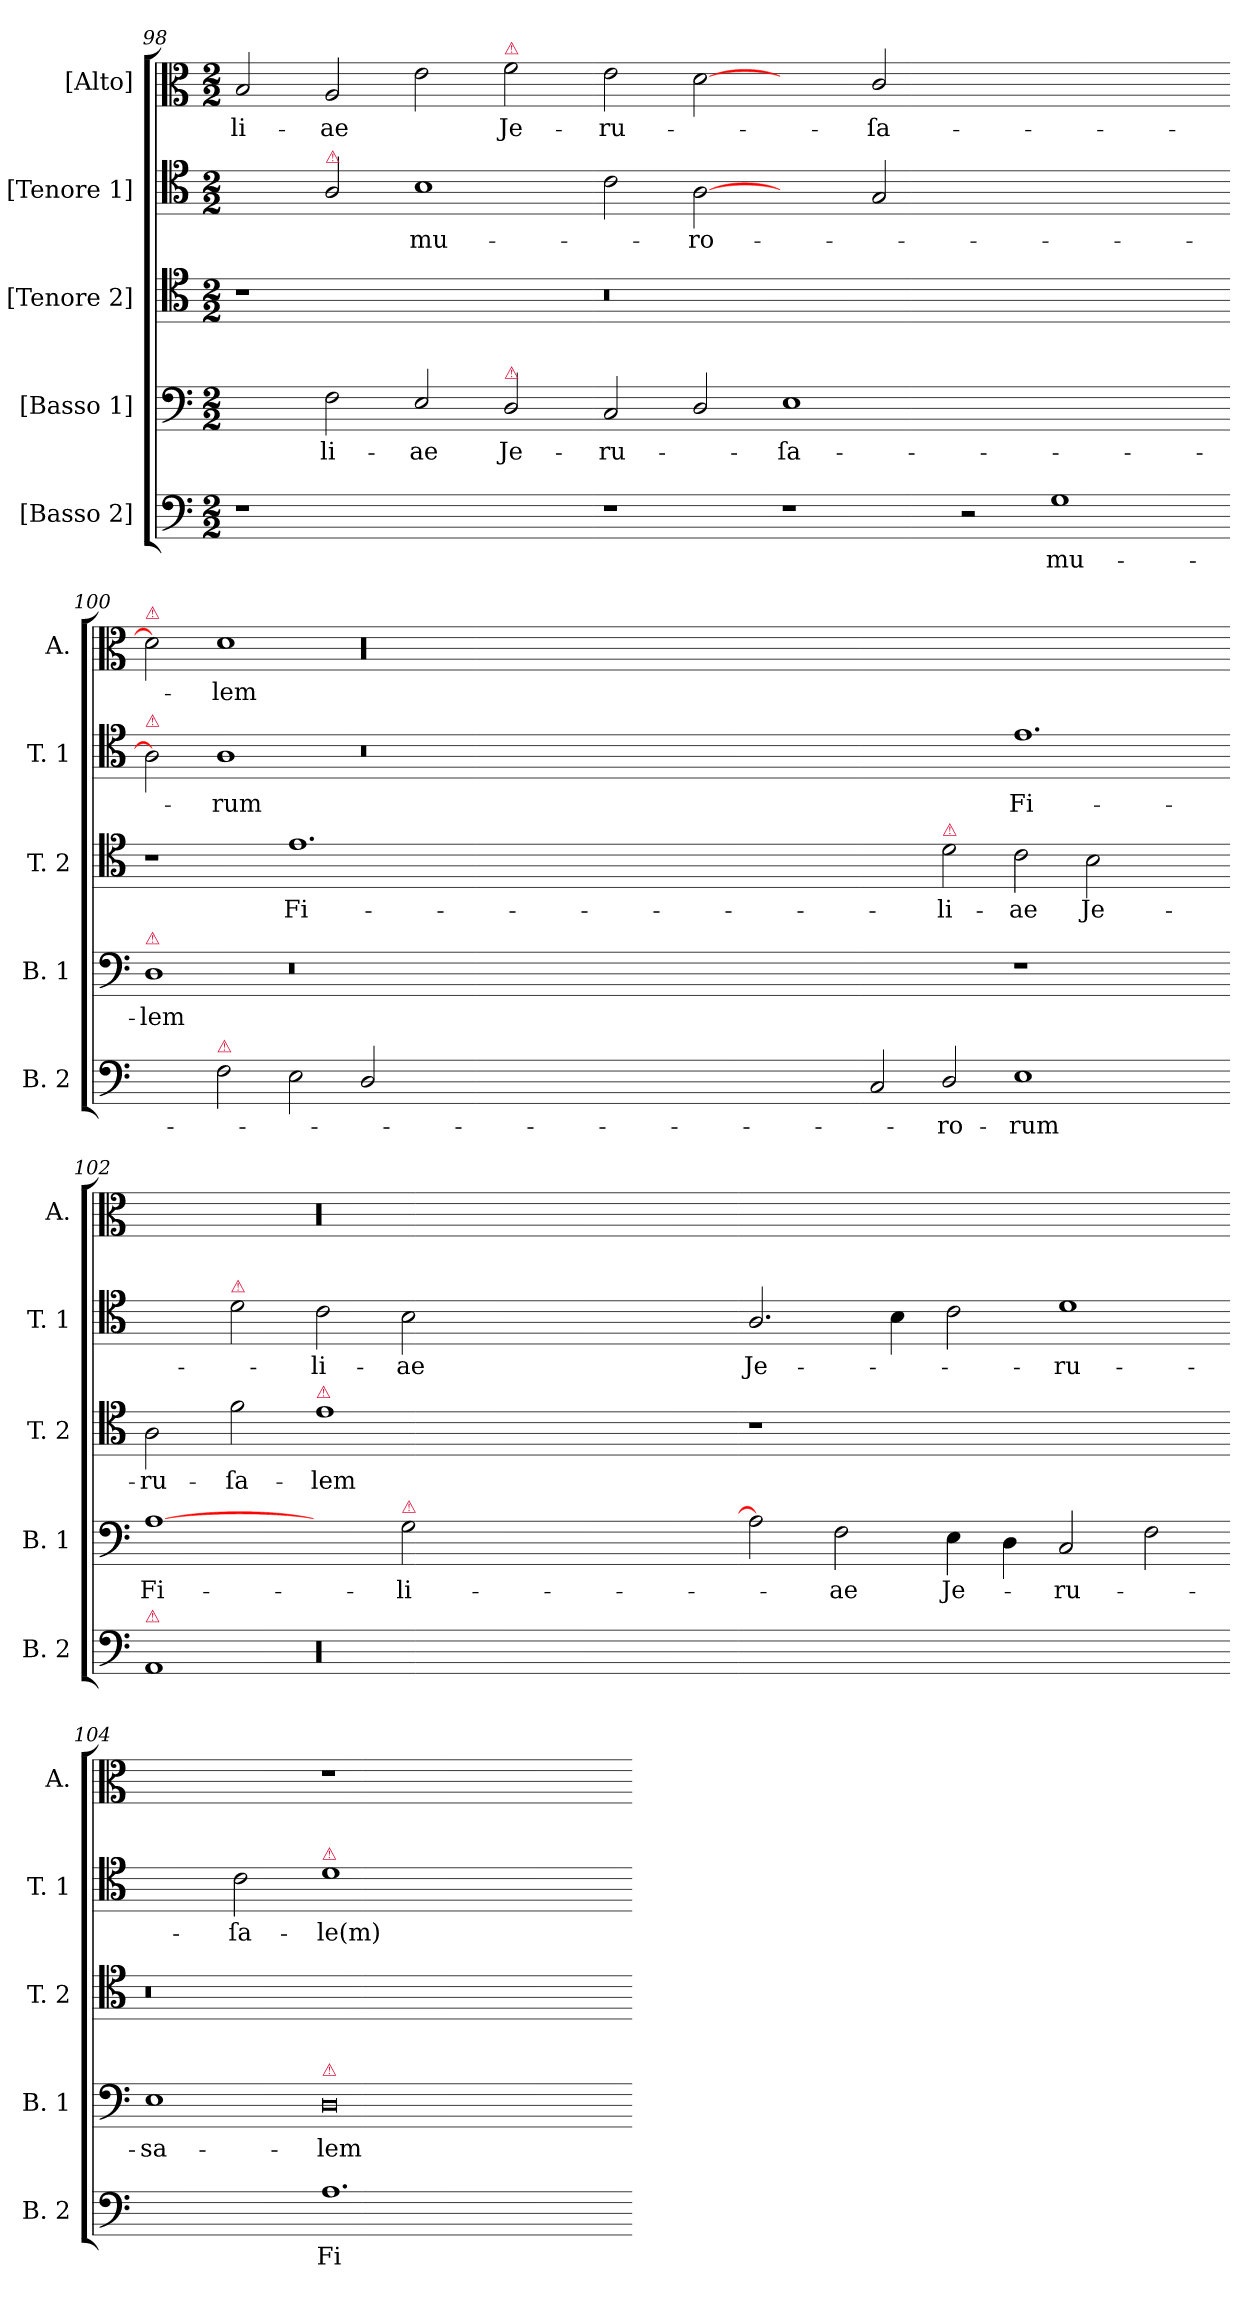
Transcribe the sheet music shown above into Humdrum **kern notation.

**kern	**text	**kern	**text	**kern	**text	**kern	**text	**kern	**text
*part5	*part5	*part4	*part4	*part3	*part3	*part2	*part2	*part1	*part1
*staff5	*staff5	*staff4	*staff4	*staff3	*staff3	*staff2	*staff2	*staff1	*staff1
*I"[Basso 2]	*	*I"[Basso 1]	*	*I"[Tenore 2]	*	*I"[Tenore 1]	*	*I"[Alto]	*
*I'B. 2	*	*I'B. 1	*	*I'T. 2	*	*I'T. 1	*	*I'A.	*
*clefF4	*	*clefF4	*	*clefC4	*	*clefC4	*	*clefC3	*
*k[]	*	*k[]	*	*k[]	*	*k[]	*	*k[]	*
*M2/2	*	*M2/2	*	*M2/2	*	*M2/2	*	*M2/2	*
=98	=98	=98	=98	=98	=98	=98	=98	=98	=98
1r	.	2ryy	.	1r	.	2ryy	.	2B/	-li-
!	!	!	!	!	!	!LO:TX:a:color=crimson:t=⚠	!	!	!
.	.	2F\	-li-	.	.	2A/	.	2A/	-ae
1ryy	.	2E/	-ae	1ryy	.	1B\	mu-	2e\	.
!	!	!	!	!	!	!	!	!LO:TX:a:color=crimson:t=⚠	!
!	!	!LO:TX:a:color=crimson:t=⚠	!	!	!	!	!	!	!
.	.	2D/	Je-	.	.	.	.	2f\	Je-
=99-	=99-	=99-	=99-	=99-	=99-	=99-	=99-	=99-	=99-
1r	.	2C/	-ru-	0.r	.	2c\	.	2e\	-ru-
.	.	2D/	.	.	.	[2A\	-ro-	[2d\	.
1r	.	1E\	-ſa-	.	.	2ryy	.	2ryy	.
.	.	.	.	.	.	2G/	.	2c/	-ſa-
2r	.	1.ryy	.	.	.	1.ryy	.	1.ryy	.
1G\	mu-	.	.	.	.	.	.	.	.
.	.	.	.	2ryy	.	.	.	.	.
=100-	=100-	=100-	=100-	=100-	=100-	=100-	=100-	=100-	=100-
!	!	!	!	!	!	!	!	!LO:TX:a:color=crimson:t=⚠	!
!	!	!	!	!	!	!LO:TX:a:color=crimson:t=⚠	!	!	!
!	!	!LO:TX:a:color=crimson:t=⚠	!	!	!	!	!	!	!
2ryy	.	1D\	-lem	1r	.	2A\]	.	2d\]	.
!LO:TX:a:color=crimson:t=⚠	!	!	!	!	!	!	!	!	!
2F\	.	.	.	.	.	1A\	-rum	1d\	-lem
2E\	.	0r	.	1.e\	Fi-	.	.	.	.
2D/	.	.	.	.	.	0r	.	00r	.
2%7ryy	.	.	.	.	.	.	.	.	.
.	.	.	.	0.ryy	.	.	.	.	.
.	.	0ryy	.	.	.	.	.	.	.
.	.	.	.	.	.	0ryy	.	.	.
.	.	2ryy	.	.	.	.	.	.	.
=101-	=101-	=101-	=101-	=101-	=101-	=101-	=101-	=101-	=101-
2C/	.	1ryy	.	2ryy	.	1ryy	.	0ryy	.
!	!	!	!	!LO:TX:a:color=crimson:t=⚠	!	!	!	!	!
2D/	-ro-	.	.	2d\	-li-	.	.	.	.
1E\	-rum	1r	.	2c\	-ae	1.e\	Fi-	.	.
.	.	.	.	2B\	Je-	.	.	.	.
2ryy	.	2ryy	.	2ryy	.	.	.	2ryy	.
=102-	=102-	=102-	=102-	=102-	=102-	=102-	=102-	=102-	=102-
!LO:TX:a:color=crimson:t=⚠	!	!	!	!	!	!	!	!	!
!	!	!	!LO:LY:i	!	!	!	!	!	!
1AA/	.	[1A\	Fi-	2A\	-ru-	2ryy	.	1ryy	.
!	!	!	!	!	!	!LO:TX:a:color=crimson:t=⚠	!	!	!
.	.	.	.	2f\	-ſa-	2d\	.	.	.
!	!	!	!	!LO:TX:a:color=crimson:t=⚠	!	!	!	!	!
00r	.	2ryy	.	1e\	-lem	2c\	-li-	00r	.
!	!	!LO:TX:a:color=crimson:t=⚠	!	!	!	!	!	!	!
!	!	!	!LO:LY:i	!	!	!	!	!	!
.	.	2G\	-li-	.	.	2B\	-ae	.	.
.	.	0.ryy	.	0.ryy	.	0.ryy	.	.	.
=103-	=103-	=103-	=103-	=103-	=103-	=103-	=103-	=103-	=103-
0ryy	.	2A\]	.	1r	.	2.A/	Je-	0ryy	.
!	!	!	!LO:LY:i	!	!	!	!	!	!
.	.	2F\	-ae	.	.	.	.	.	.
.	.	.	.	.	.	4B\	.	.	.
!	!	!	!LO:LY:i	!	!	!	!	!	!
.	.	4E\	Je-	1.ryy	.	2c\	.	.	.
.	.	4D\	.	.	.	.	.	.	.
!	!	!	!LO:LY:i	!	!	!	!	!	!
.	.	2C/	-ru-	.	.	1d\	-ru-	.	.
2ryy	.	2F\	.	.	.	.	.	2ryy	.
=104-	=104-	=104-	=104-	=104-	=104-	=104-	=104-	=104-	=104-
!	!	!	!LO:LY:i	!	!	!	!	!	!
1ryy	.	1E\	-sa-	0.r	.	2ryy	.	1ryy	.
.	.	.	.	.	.	2c\	-ſa-	.	.
!	!	!	!	!	!	!LO:TX:a:color=crimson:t=⚠	!	!	!
!	!	!LO:TX:a:color=crimson:t=⚠	!	!	!	!	!	!	!
!	!	!	!LO:LY:i	!	!	!	!	!	!
1.A\	Fi-	0D\	-lem	.	.	1d\	-le(m)	1r	.
.	.	.	.	.	.	1ryy	.	1ryy	.
2ryy	.	.	.	.	.	.	.	.	.
=-	=-	=-	=-	=-	=-	=-	=-	=-	=-
*-	*-	*-	*-	*-	*-	*-	*-	*-	*-
